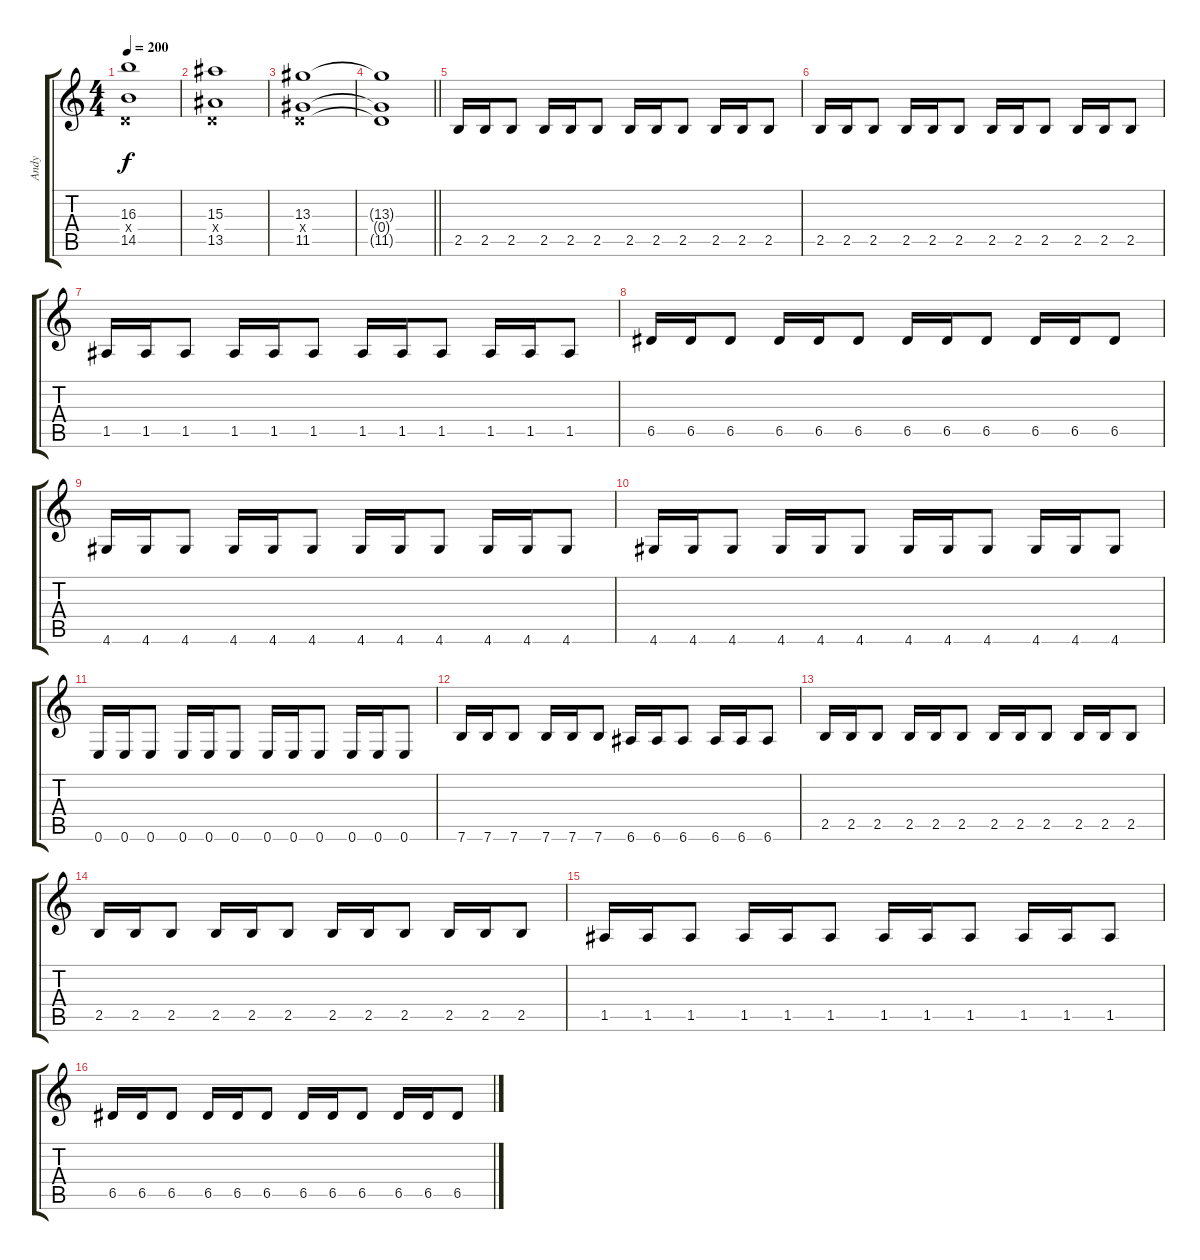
\track ("Andy" "Andy") {instrument distortionguitar}
\staff {score tabs}
\tuning (E4 B3 G3 D3 A2 E2) {hide}
\ts (4 4)
\tempo 200
\clef g2
\ks c
(16.3 0.4{x} 14.5).1{dy f} |
(15.3 0.4{x} 13.5).1 |
(13.3 0.4{x} 11.5).1 |
\barLineRight lightlight
(13.3{t} 0.4{t} 11.5{t}).1 |
2.5.16 2.5.16 2.5.8 2.5.16 2.5.16 2.5.8 2.5.16 2.5.16 2.5.8 2.5.16 2.5.16 2.5.8 |
2.5.16 2.5.16 2.5.8 2.5.16 2.5.16 2.5.8 2.5.16 2.5.16 2.5.8 2.5.16 2.5.16 2.5.8 |
1.5.16 1.5.16 1.5.8 1.5.16 1.5.16 1.5.8 1.5.16 1.5.16 1.5.8 1.5.16 1.5.16 1.5.8 |
6.5.16 6.5.16 6.5.8 6.5.16 6.5.16 6.5.8 6.5.16 6.5.16 6.5.8 6.5.16 6.5.16 6.5.8 |
4.6.16 4.6.16 4.6.8 4.6.16 4.6.16 4.6.8 4.6.16 4.6.16 4.6.8 4.6.16 4.6.16 4.6.8 |
4.6.16 4.6.16 4.6.8 4.6.16 4.6.16 4.6.8 4.6.16 4.6.16 4.6.8 4.6.16 4.6.16 4.6.8 |
0.6.16 0.6.16 0.6.8 0.6.16 0.6.16 0.6.8 0.6.16 0.6.16 0.6.8 0.6.16 0.6.16 0.6.8 |
7.6.16 7.6.16 7.6.8 7.6.16 7.6.16 7.6.8 6.6.16 6.6.16 6.6.8 6.6.16 6.6.16 6.6.8 |
2.5.16 2.5.16 2.5.8 2.5.16 2.5.16 2.5.8 2.5.16 2.5.16 2.5.8 2.5.16 2.5.16 2.5.8 |
2.5.16 2.5.16 2.5.8 2.5.16 2.5.16 2.5.8 2.5.16 2.5.16 2.5.8 2.5.16 2.5.16 2.5.8 |
1.5.16 1.5.16 1.5.8 1.5.16 1.5.16 1.5.8 1.5.16 1.5.16 1.5.8 1.5.16 1.5.16 1.5.8 |
6.5.16 6.5.16 6.5.8 6.5.16 6.5.16 6.5.8 6.5.16 6.5.16 6.5.8 6.5.16 6.5.16 6.5.8
